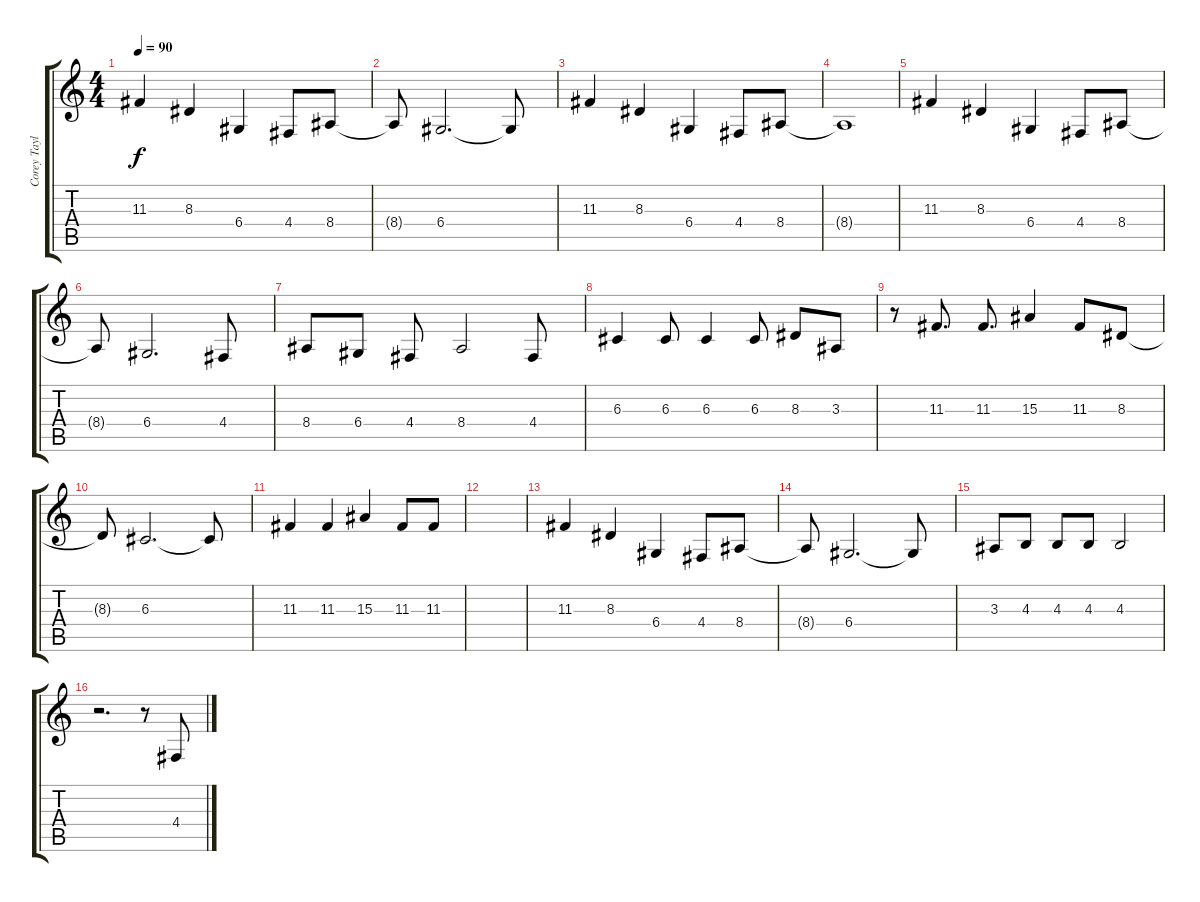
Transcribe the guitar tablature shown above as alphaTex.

\track ("Corey Taylor" "Corey Tayl") {instrument lead6voice}
\staff {score tabs}
\tuning (E4 B3 G3 D3 A2 E2) {hide}
\ts (4 4)
\tempo 90
\clef g2
\ks c
11.3.4{dy f} 8.3.4 6.4.4 4.4.8 8.4.8 |
8.4{t}.8 6.4.2{d} 6.4{t}.8 |
11.3.4 8.3.4 6.4.4 4.4.8 8.4.8 |
8.4{t}.1 |
11.3.4 8.3.4 6.4.4 4.4.8 8.4.8 |
8.4{t}.8 6.4.2{d} 4.4.8 |
8.4.8 6.4.8 4.4.8 8.4.2 4.4.8 |
6.3.4 6.3.8 6.3.4 6.3.8 8.3.8 3.3.8 |
r.8 11.3.8{d} 11.3.8{d} 15.3.4 11.3.8 8.3.8 |
8.3{t}.8 6.3.2{d} 6.3{t}.8 |
11.3.4 11.3.4 15.3.4 11.3.8 11.3.8 |
|
11.3.4 8.3.4 6.4.4 4.4.8 8.4.8 |
8.4{t}.8 6.4.2{d} 6.4{t}.8 |
3.3.8 4.3.8 4.3.8 4.3.8 4.3.2 |
r.2{d} r.8 4.4.8
